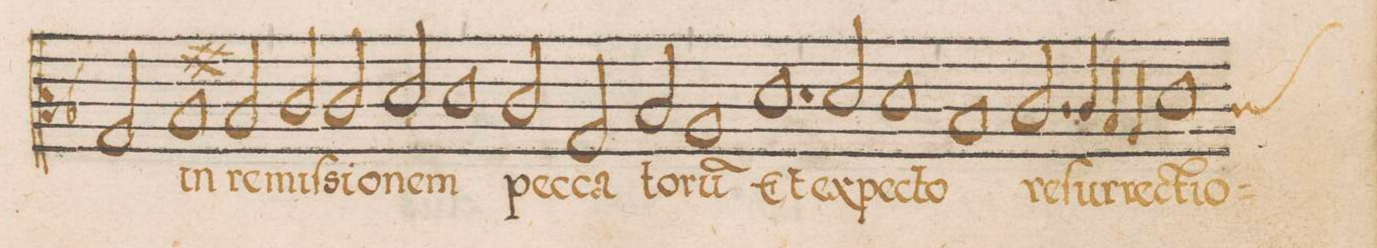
**kern	**text
*I"TENOR	*
*clefC3	*
*k[b-]	*
*met(C|)	*
*M2/1	*
2G/	.
1Bn/	in
2B/	re-
=150	=150
2c/	-miſ-
2c/	-si-
2d/	-o-
1d\	-nem
=151	=151
2c/	pec-
2G/	-ca-
2B-/	-to-
=152	=152
1A/	-ru(m)
1.d\	Et
=153	=153
2d/	ex-
1d\	-pec-
=154	=154
1B-/	-to
2.c/	re-
4c/	-ſur-
=155	=155
4B-/	-rec-
4A/	-ti-
*custos:c	*
1d\	-o-
*-	*-
